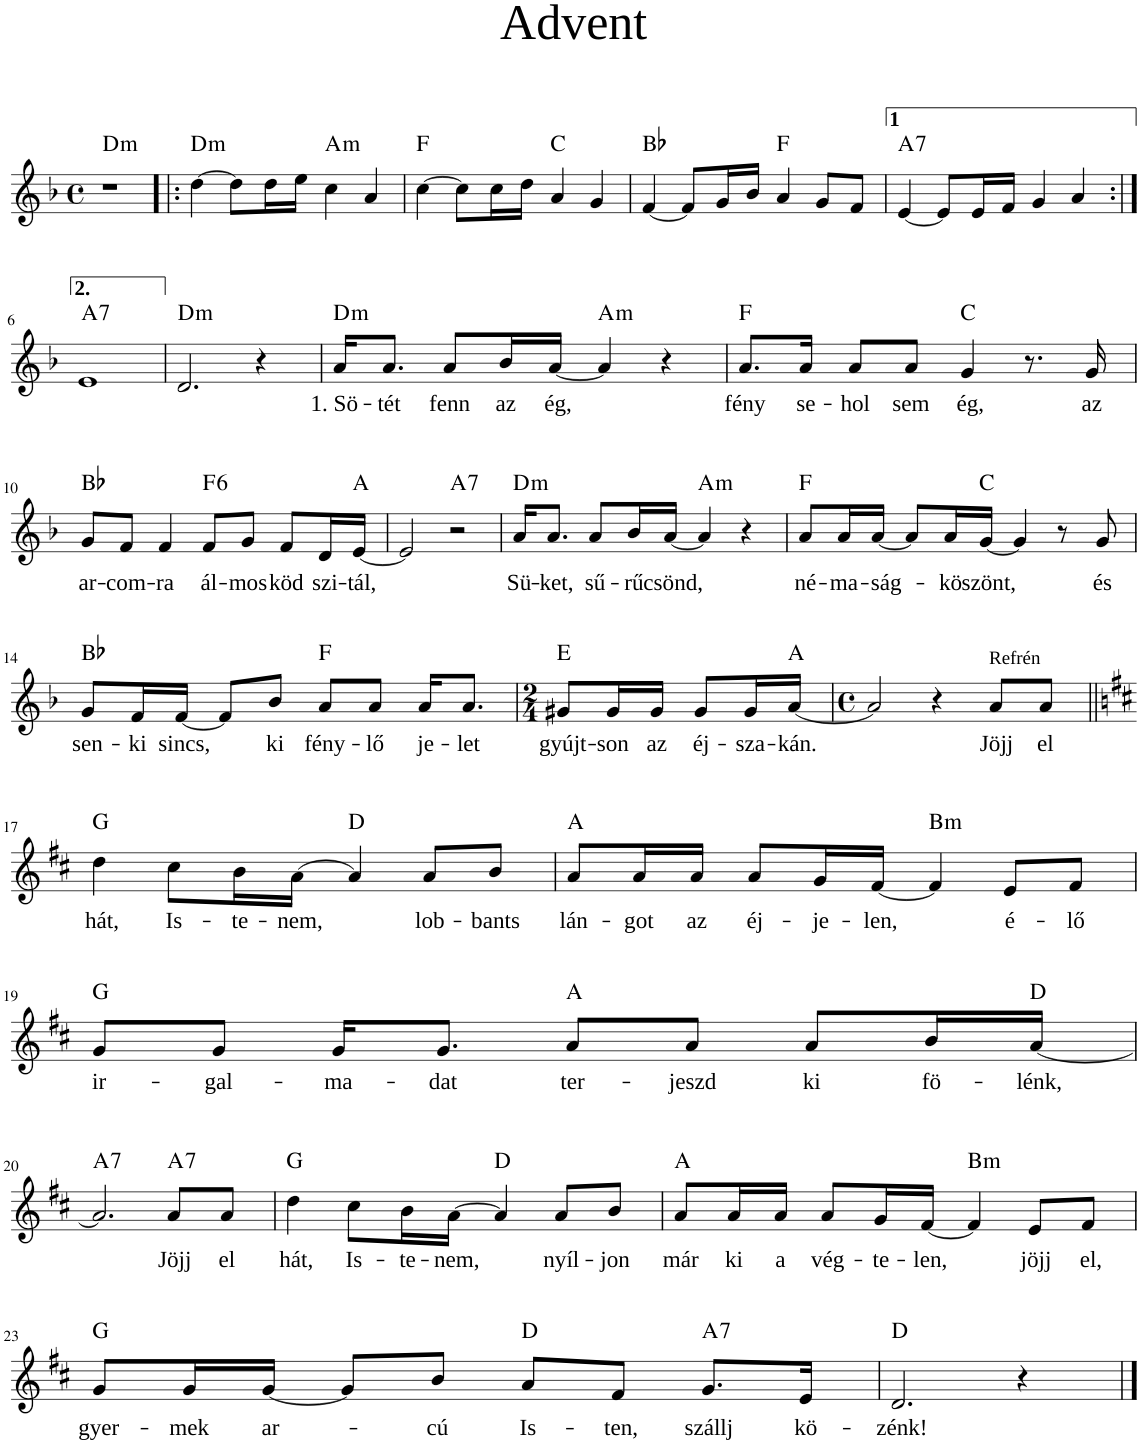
**kern	**text	**harte
*part1	*part1	*part1
*staff1	*staff1	*
*I"Piano	*	*
*I'Pno	*	*
*clefG2	*	*
*k[b-]	*	*
*M4/4	*	*
*met(c)	*	*
=1	=1	=1
!	!	!LO:H:kt=m
1r	.	D:min
=2!|:	=2!|:	=2!|:
!	!	!LO:H:kt=m
[4dd\	.	D:min
8dd\L]	.	.
16dd\L	.	.
16ee\JJ	.	.
!	!	!LO:H:kt=m
4cc\	.	A:min
4a/	.	.
=3	=3	=3
[4cc\	.	F:maj
8cc\L]	.	.
16cc\L	.	.
16dd\JJ	.	.
4a/	.	C:maj
4g/	.	.
=4	=4	=4
[4f/	.	Bb:maj
8f/L]	.	.
16g/L	.	.
16b-/JJ	.	.
4a/	.	F:maj
8g/L	.	.
8f/J	.	.
=5	=5	=5
!	!	!LO:H:kt=7
[4e/	.	A:7
8e/L]	.	.
16e/L	.	.
16f/JJ	.	.
4g/	.	.
4a/	.	.
!!LO:LB:g=z
=6:|!	=6:|!	=6:|!
!	!	!LO:H:kt=7
1e	.	A:7
=7	=7	=7
!	!	!LO:H:kt=m
2.d/	.	D:min
4r	.	.
=8	=8	=8
!	!LO:LY:b	!LO:H:kt=m
16a/KL	1. Sö-	D:min
!	!LO:LY:b	!
8.a/J	-tét	.
!	!LO:LY:b	!
8a/L	fenn	.
!	!LO:LY:b	!
16b-/L	az	.
!	!LO:LY:b	!
[16a/JJ	ég,	.
!	!	!LO:H:kt=m
4a/]	.	A:min
4r	.	.
=9	=9	=9
!	!LO:LY:b	!
8.a/L	fény	F:maj
!	!LO:LY:b	!
16a/Jk	se-	.
!	!LO:LY:b	!
8a/L	-hol	.
!	!LO:LY:b	!
8a/J	sem	.
!	!LO:LY:b	!
4g/	ég,	C:maj
8.r	.	.
!	!LO:LY:b	!
16g/	az	.
!!LO:LB:g=z
=10	=10	=10
!	!LO:LY:b	!
8g/L	ar-	Bb:maj
!	!LO:LY:b	!
8f/J	-com-	.
!	!LO:LY:b	!
4f/	-ra	.
!	!LO:LY:b	!LO:H:kt=6
8f/L	ál-	F:maj6
!	!LO:LY:b	!
8g/J	-mos	.
!	!LO:LY:b	!
8f/L	köd	.
!	!LO:LY:b	!
16d/L	szi-	.
!	!LO:LY:b	!
[16e/JJ	-tál,	A:maj
=11	=11	=11
2e/]	.	.
!	!	!LO:H:kt=7
2r	.	A:7
=12	=12	=12
!	!LO:LY:b	!LO:H:kt=m
16a/KL	Sü-	D:min
!	!LO:LY:b	!
8.a/J	-ket,	.
!	!LO:LY:b	!
8a/L	sű-	.
!	!LO:LY:b	!
16b-/L	-rű	.
!	!LO:LY:b	!
[16a/JJ	csönd,	.
!	!	!LO:H:kt=m
4a/]	.	A:min
4r	.	.
=13	=13	=13
!	!LO:LY:b	!
8a/L	né-	F:maj
!	!LO:LY:b	!
16a/L	-ma-	.
!	!LO:LY:b	!
[16a/JJ	-ság-	.
8a/L]	.	.
!	!LO:LY:b	!
16a/L	-kö-	.
!	!LO:LY:b	!
[16g/JJ	-szönt,	C:maj
4g/]	.	.
8r	.	.
!	!LO:LY:b	!
8g/	és	.
!!LO:LB:g=z
=14	=14	=14
!	!LO:LY:b	!
8g/L	sen-	Bb:maj
!	!LO:LY:b	!
16f/L	-ki	.
!	!LO:LY:b	!
[16f/JJ	sincs,	.
8f/L]	.	.
!	!LO:LY:b	!
8b-/J	ki	.
!	!LO:LY:b	!
8a/L	fény-	F:maj
!	!LO:LY:b	!
8a/J	-lő	.
!	!LO:LY:b	!
16a/KL	je-	.
!	!LO:LY:b	!
8.a/J	-let	.
=15	=15	=15
*M2/4	*	*
!	!LO:LY:b	!
8g#X/L	gyújt-	E:maj
!	!LO:LY:b	!
16g#/L	-son	.
!	!LO:LY:b	!
16g#/JJ	az	.
!	!LO:LY:b	!
8g#/L	éj-	.
!	!LO:LY:b	!
16g#/L	-sza-	.
!	!LO:LY:b	!
[16a/JJ	-kán.	A:maj
=16	=16	=16
*M4/4	*	*
*met(c)	*	*
2a/]	.	.
4r	.	.
!LO:TX:a:t=Refrén	!	!
!	!LO:LY:b	!
8a/L	Jöjj	.
!	!LO:LY:b	!
8a/J	el	.
!!LO:LB:g=z
=17||	=17||	=17||
*k[f#c#]	*	*
!	!LO:LY:b	!
4dd\	hát,	G:maj
!	!LO:LY:b	!
8cc#\L	Is-	.
!	!LO:LY:b	!
16b\L	-te-	.
!	!LO:LY:b	!
[16a\JJ	-nem,	.
4a/]	.	D:maj
!	!LO:LY:b	!
8a/L	lob-	.
!	!LO:LY:b	!
8b/J	-bants	.
=18	=18	=18
!	!LO:LY:b	!
8a/L	lán-	A:maj
!	!LO:LY:b	!
16a/L	-got	.
!	!LO:LY:b	!
16a/JJ	az	.
!	!LO:LY:b	!
8a/L	éj-	.
!	!LO:LY:b	!
16g/L	-je-	.
!	!LO:LY:b	!
[16f#/JJ	-len,	.
!	!	!LO:H:kt=m
4f#/]	.	B:min
!	!LO:LY:b	!
8e/L	é-	.
!	!LO:LY:b	!
8f#/J	-lő	.
!!LO:LB:g=z
=19	=19	=19
!	!LO:LY:b	!
8g/L	ir-	G:maj
!	!LO:LY:b	!
8g/J	-gal-	.
!	!LO:LY:b	!
16g/KL	-ma-	.
!	!LO:LY:b	!
8.g/J	-dat	.
!	!LO:LY:b	!
8a/L	ter-	A:maj
!	!LO:LY:b	!
8a/J	-jeszd	.
!	!LO:LY:b	!
8a/L	ki	.
!	!LO:LY:b	!
16b/L	fö-	.
!	!LO:LY:b	!
[16a/JJ	-lénk,	D:maj
!!LO:LB:g=z
=20	=20	=20
!	!	!LO:H:kt=7
2.a/]	.	A:7
!	!LO:LY:b	!LO:H:kt=7
8a/L	Jöjj	A:7
!	!LO:LY:b	!
8a/J	el	.
=21	=21	=21
!	!LO:LY:b	!
4dd\	hát,	G:maj
!	!LO:LY:b	!
8cc#\L	Is-	.
!	!LO:LY:b	!
16b\L	-te-	.
!	!LO:LY:b	!
[16a\JJ	-nem,	.
4a/]	.	D:maj
!	!LO:LY:b	!
8a/L	nyíl-	.
!	!LO:LY:b	!
8b/J	-jon	.
=22	=22	=22
!	!LO:LY:b	!
8a/L	már	A:maj
!	!LO:LY:b	!
16a/L	ki	.
!	!LO:LY:b	!
16a/JJ	a	.
!	!LO:LY:b	!
8a/L	vég-	.
!	!LO:LY:b	!
16g/L	-te-	.
!	!LO:LY:b	!
[16f#/JJ	-len,	.
!	!	!LO:H:kt=m
4f#/]	.	B:min
!	!LO:LY:b	!
8e/L	jöjj	.
!	!LO:LY:b	!
8f#/J	el,	.
!!LO:LB:g=z
=23	=23	=23
!	!LO:LY:b	!
8g/L	gyer-	G:maj
!	!LO:LY:b	!
16g/L	-mek	.
!	!LO:LY:b	!
[16g/JJ	ar-	.
8g/L]	.	.
!	!LO:LY:b	!
8b/J	-cú	.
!	!LO:LY:b	!
8a/L	Is-	D:maj
!	!LO:LY:b	!
8f#/J	-ten,	.
!	!LO:LY:b	!LO:H:kt=7
8.g/L	szállj	A:7
!	!LO:LY:b	!
16e/Jk	kö-	.
=24	=24	=24
!	!LO:LY:b	!
2.d/	-zénk!	D:maj
4r	.	.
==	==	==
*-	*-	*-
